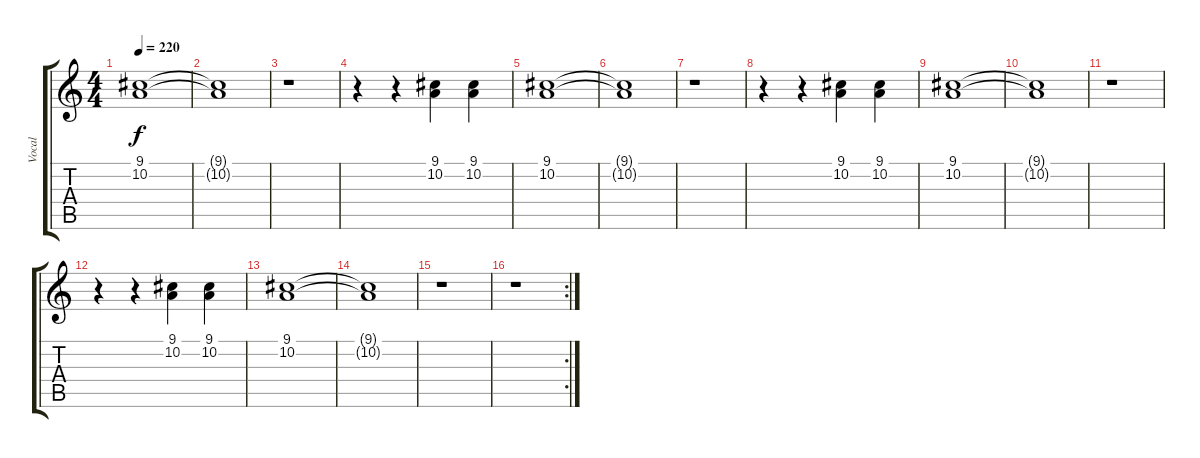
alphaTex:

\track ("Vocal" "Vocal") {instrument lead2sawtooth}
\staff {score tabs}
\tuning (E4 B3 G3 D3 A2 E2) {hide}
\ts (4 4)
\tempo 220
\clef g2
\ks c
(9.1 10.2).1{dy f} |
(9.1{t} 10.2{t}).1 |
r.1 |
r.4 r.4 (9.1 10.2).4 (9.1 10.2).4 |
(9.1 10.2).1 |
(9.1{t} 10.2{t}).1 |
r.1 |
r.4 r.4 (9.1 10.2).4 (9.1 10.2).4 |
(9.1 10.2).1 |
(9.1{t} 10.2{t}).1 |
r.1 |
r.4 r.4 (9.1 10.2).4 (9.1 10.2).4 |
(9.1 10.2).1 |
(9.1{t} 10.2{t}).1 |
r.1 |
\rc 2
r.1
